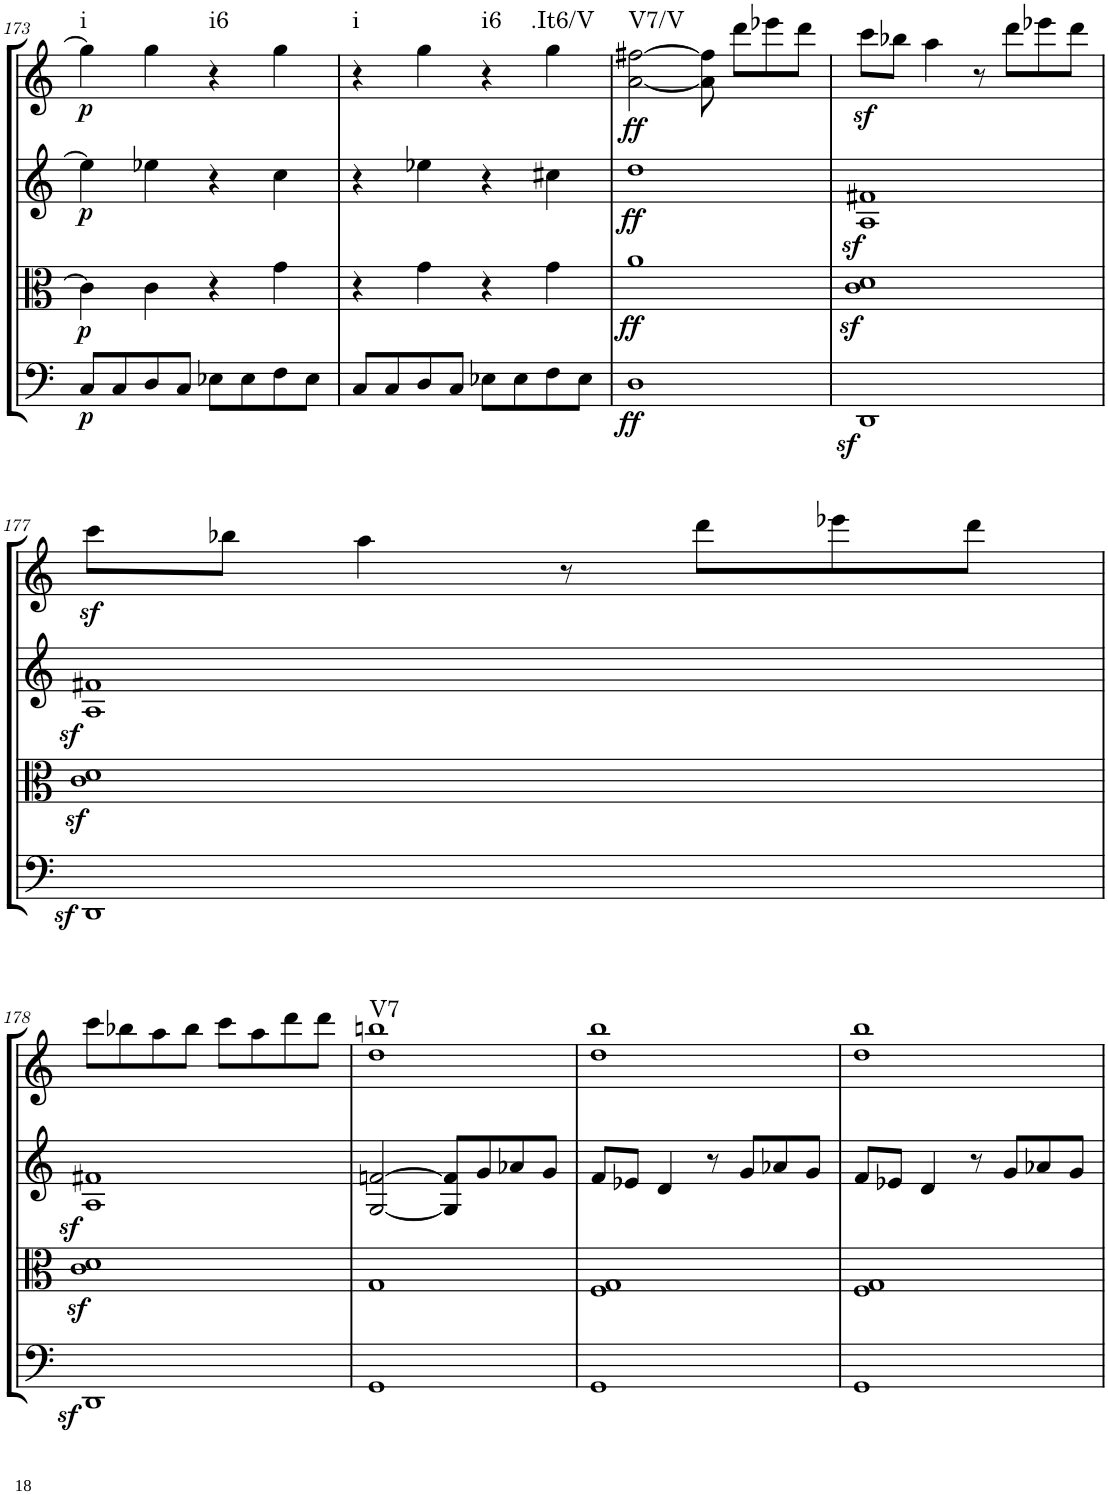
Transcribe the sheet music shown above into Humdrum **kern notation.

**kern	**dynam	**kern	**dynam	**kern	**dynam	**kern	**dynam	**harte
*part4	*part4	*part3	*part3	*part2	*part2	*part1	*part1	*part1
*staff4	*staff4	*staff3	*staff3	*staff2	*staff2	*staff1	*staff1	*
*I"Cello	*	*I"Viola	*	*I"2nd Violin	*	*I"1st Violin	*	*
!!LO:PB:g=z
*clefF4	*	*clefC3	*	*clefG2	*	*clefG2	*	*
*k[]	*	*k[]	*	*k[]	*	*k[]	*	*
*M2/2	*	*M2/2	*	*M2/2	*	*M2/2	*	*
*met(c|)	*	*met(c|)	*	*met(c|)	*	*met(c|)	*	*
=173	=173	=173	=173	=173	=173	=173	=173	=173
!	!LO:DY:b	!	!LO:DY:b	!	!LO:DY:b	!	!LO:DY:b	!LO:H:kt=i
8C/L	p	4c\]	p	4ee-\]	p	4gg\]	p	N
8C/	.	.	.	.	.	.	.	.
8D/	.	4c\	.	4ee-X\	.	4gg\	.	.
8C/J	.	.	.	.	.	.	.	.
!	!	!	!	!	!	!	!	!LO:H:kt=i6
8E-X\L	.	4r	.	4r	.	4r	.	N
8E-\	.	.	.	.	.	.	.	.
8F\	.	4g\	.	4cc\	.	4gg\	.	.
8E-\J	.	.	.	.	.	.	.	.
=174	=174	=174	=174	=174	=174	=174	=174	=174
!	!	!	!	!	!	!	!	!LO:H:kt=i
8C/L	.	4r	.	4r	.	4r	.	N
8C/	.	.	.	.	.	.	.	.
8D/	.	4g\	.	4ee-X\	.	4gg\	.	.
8C/J	.	.	.	.	.	.	.	.
!	!	!	!	!	!	!	!	!LO:H:kt=i6
8E-X\L	.	4r	.	4r	.	4r	.	N
8E-\	.	.	.	.	.	.	.	.
!	!	!	!	!	!	!	!	!LO:H:kt=.It6/V
8F\	.	4g\	.	4cc#X\	.	4gg\	.	N
8E-\J	.	.	.	.	.	.	.	.
=175	=175	=175	=175	=175	=175	=175	=175	=175
!	!LO:DY:b	!	!LO:DY:b	!	!LO:DY:b	!	!	!
!	!	!	!	!	!LO:DY:n=1:a	!	!	!LO:H:kt=V7/V
1D	ff	1a	ff	1dd	ff ff	[2a\ [2ff#X\	.	N
.	.	.	.	.	.	8a\] 8ff#\]	.	.
.	.	.	.	.	.	8ddd\L	.	.
.	.	.	.	.	.	8eee-X\	.	.
.	.	.	.	.	.	8ddd\J	.	.
=176	=176	=176	=176	=176	=176	=176	=176	=176
1DDz<	.	1cz> 1dz>	.	1A 1f#X	.	8cccz<\L	.	.
.	.	.	.	.	.	8bb-X\J	.	.
.	.	.	.	.	.	4aa\	.	.
.	.	.	.	.	.	8r	.	.
.	.	.	.	.	.	8ddd\L	.	.
.	.	.	.	.	.	8eee-X\	.	.
.	.	.	.	.	.	8ddd\J	.	.
!!LO:LB:g=z
=177	=177	=177	=177	=177	=177	=177	=177	=177
1DDz<	.	1cz> 1dz>	.	1A 1f#X	.	8cccz<\L	.	.
.	.	.	.	.	.	8bb-X\J	.	.
.	.	.	.	.	.	4aa\	.	.
.	.	.	.	.	.	8r	.	.
.	.	.	.	.	.	8ddd\L	.	.
.	.	.	.	.	.	8eee-X\	.	.
.	.	.	.	.	.	8ddd\J	.	.
!!LO:LB:g=z
=178	=178	=178	=178	=178	=178	=178	=178	=178
1DDz<	.	1cz< 1dz<	.	1Az< 1f#Xz<	.	8ccc\L	.	.
.	.	.	.	.	.	8bb-X\	.	.
.	.	.	.	.	.	8aa\	.	.
.	.	.	.	.	.	8bb-\J	.	.
.	.	.	.	.	.	8ccc\L	.	.
.	.	.	.	.	.	8aa\	.	.
.	.	.	.	.	.	8ddd\	.	.
.	.	.	.	.	.	8ddd\J	.	.
=179	=179	=179	=179	=179	=179	=179	=179	=179
!	!	!	!	!	!	!	!	!LO:H:kt=V7
1GG	.	1G	.	[2G/ [2fn/	.	1dd 1bbn	.	N
.	.	.	.	8G/] 8f/]L	.	.	.	.
.	.	.	.	8g/	.	.	.	.
.	.	.	.	8a-X/	.	.	.	.
.	.	.	.	8g/J	.	.	.	.
=180	=180	=180	=180	=180	=180	=180	=180	=180
1GG	.	1F 1G	.	8f/L	.	1dd 1bb	.	.
.	.	.	.	8e-X/J	.	.	.	.
.	.	.	.	4d/	.	.	.	.
.	.	.	.	8r	.	.	.	.
.	.	.	.	8g/L	.	.	.	.
.	.	.	.	8a-X/	.	.	.	.
.	.	.	.	8g/J	.	.	.	.
=181	=181	=181	=181	=181	=181	=181	=181	=181
1GG	.	1F 1G	.	8f/L	.	1dd 1bb	.	.
.	.	.	.	8e-X/J	.	.	.	.
.	.	.	.	4d/	.	.	.	.
.	.	.	.	8r	.	.	.	.
.	.	.	.	8g/L	.	.	.	.
.	.	.	.	8a-X/	.	.	.	.
.	.	.	.	8g/J	.	.	.	.
=	=	=	=	=	=	=	=	=
*-	*-	*-	*-	*-	*-	*-	*-	*-
